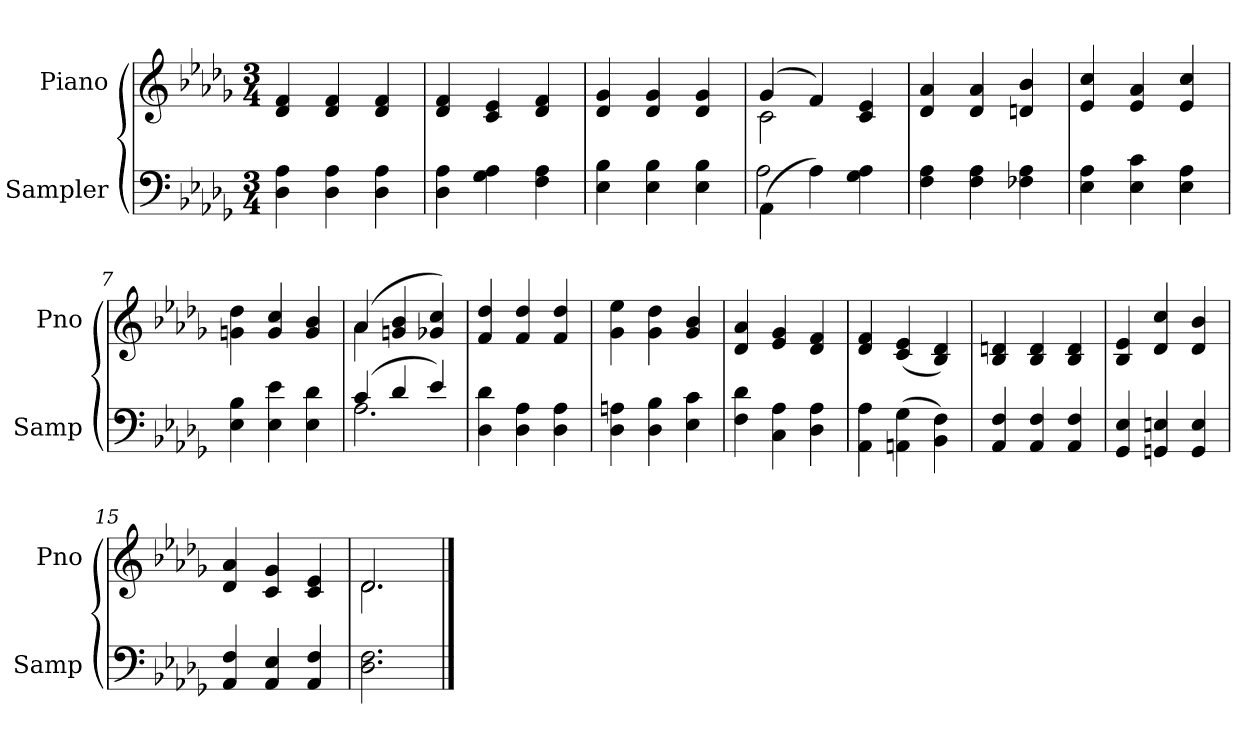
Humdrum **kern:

**kern	**kern
*part2	*part1
*staff2	*staff1
*I"Sampler	*I"Piano
*I'Samp	*I'Pno
*clefF4	*clefG2
*k[b-e-a-d-g-]	*k[b-e-a-d-g-]
*D-:	*D-:
*M3/4	*M3/4
=1	=1
4D- 4A-	4d- 4f
4D- 4A-	4d- 4f
4D- 4A-	4d- 4f
=2	=2
4D- 4A-	4d- 4f
4G- 4A-	4c 4e-
4F 4A-	4d- 4f
=3	=3
4E- 4B-	4d- 4g-
4E- 4B-	4d- 4g-
4E- 4B-	4d- 4g-
=4	=4
*^	*^
(4AA-\	2A-	(4g-/	2c
4A-\)	.	4f/)	.
4G- 4A-	4ryy	4c 4e-	4ryy
*v	*v	*	*
*	*v	*v
=5	=5
4F 4A-	4d- 4a-
4F 4A-	4d- 4a-
4F-X 4A-	4dn 4b-
=6	=6
4E- 4A-	4e- 4cc
4E- 4c	4e- 4a-
4E- 4A-	4e- 4cc
=7	=7
4E- 4B-	4gn 4dd-
4E- 4e-	4g 4cc
4E- 4d-	4g 4b-
=8	=8
*^	*^
(4c/	2.A-	(4a-/	4a-
4d-/	.	4gn 4b-	2ryy
4e-/)	.	4g-X 4cc)	.
*v	*v	*	*
*	*v	*v
=9	=9
4D- 4d-	4f 4dd-
4D- 4A-	4f 4dd-
4D- 4A-	4f 4dd-
=10	=10
4D- 4An	4g- 4ee-
4D- 4B-	4g- 4dd-
4E- 4c	4g- 4b-
=11	=11
4F 4d-	4d- 4a-
4C 4A-	4e- 4g-
4D- 4A-	4d- 4f
=12	=12
4AA- 4A-	4d- 4f
(4AAn 4G-	(4c 4e-
4BB- 4F)	4B- 4d-)
=13	=13
4AA- 4F	4B- 4dn
4AA- 4F	4B- 4d
4AA- 4F	4B- 4d
=14	=14
4GG- 4E-	4B- 4e-
4GGn 4En	4d- 4cc
4GG 4E	4d- 4b-
=15	=15
4AA- 4F	4d- 4a-
4AA- 4E-	4c 4g-
4AA- 4F	4c 4e-
=16	=16
*	*^
2.D- 2.F	2.d-/	2.d-
*	*v	*v
==	==
*-	*-
